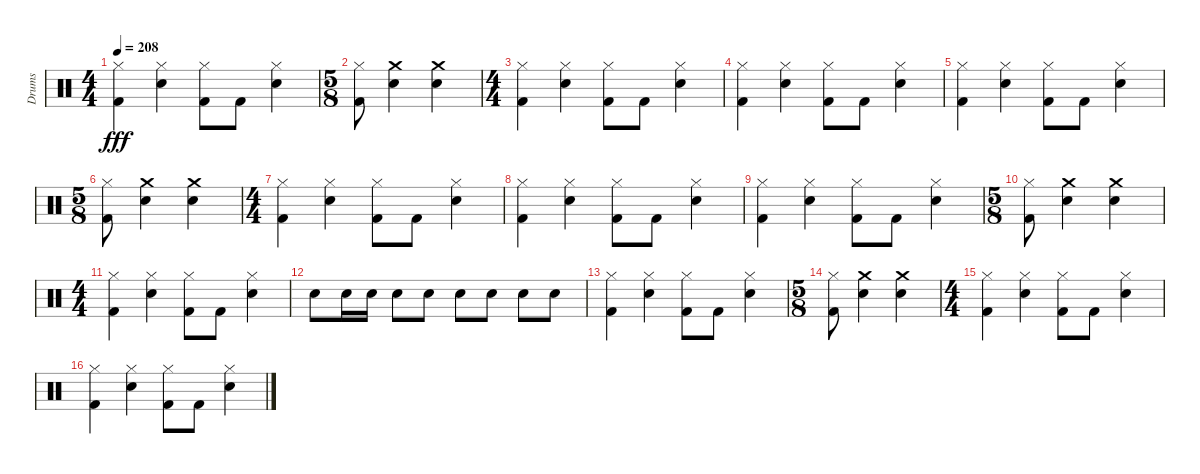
\track ("Drums" "Drums") {instrument percussion}
\staff {score}
\articulation defaults
\ts (4 4)
\tempo 208
\clef neutral
\ks c
("Hi-Hat (closed)" "Kick (hit) 2").4{dy fff} ("Snare (hit) 2" "Hi-Hat (closed)").4 ("Kick (hit) 2" "Hi-Hat (closed)").8 "Kick (hit) 2".8 ("Hi-Hat (closed)" "Snare (hit) 2").4 |
\ts (5 8)
("Hi-Hat (closed)" "Kick (hit) 2").8 ("Snare (hit) 2" "Crash medium (hit)").4 ("Snare (hit) 2" "Crash medium (hit)").4 |
\ts (4 4)
("Hi-Hat (closed)" "Kick (hit) 2").4 ("Snare (hit) 2" "Hi-Hat (closed)").4 ("Kick (hit) 2" "Hi-Hat (closed)").8 "Kick (hit) 2".8 ("Snare (hit) 2" "Hi-Hat (closed)").4 |
("Hi-Hat (closed)" "Kick (hit) 2").4 ("Snare (hit) 2" "Hi-Hat (closed)").4 ("Kick (hit) 2" "Hi-Hat (closed)").8 "Kick (hit) 2".8 ("Snare (hit) 2" "Hi-Hat (closed)").4 |
("Kick (hit) 2" "Hi-Hat (closed)").4 ("Snare (hit) 2" "Hi-Hat (closed)").4 ("Kick (hit) 2" "Hi-Hat (closed)").8 "Kick (hit) 2".8 ("Snare (hit) 2" "Hi-Hat (closed)").4 |
\ts (5 8)
("Hi-Hat (closed)" "Kick (hit) 2").8 ("Snare (hit) 2" "Crash medium (hit)").4 ("Crash medium (hit)" "Snare (hit) 2").4 |
\ts (4 4)
("Kick (hit) 2" "Hi-Hat (closed)").4 ("Snare (hit) 2" "Hi-Hat (closed)").4 ("Kick (hit) 2" "Hi-Hat (closed)").8 "Kick (hit) 2".8 ("Snare (hit) 2" "Hi-Hat (closed)").4 |
("Hi-Hat (closed)" "Kick (hit) 2").4 ("Snare (hit) 2" "Hi-Hat (closed)").4 ("Hi-Hat (closed)" "Kick (hit) 2").8 "Kick (hit) 2".8 ("Snare (hit) 2" "Hi-Hat (closed)").4 |
("Hi-Hat (closed)" "Kick (hit) 2").4 ("Snare (hit) 2" "Hi-Hat (closed)").4 ("Kick (hit) 2" "Hi-Hat (closed)").8 "Kick (hit) 2".8 ("Hi-Hat (closed)" "Snare (hit) 2").4 |
\ts (5 8)
("Hi-Hat (closed)" "Kick (hit) 2").8 ("Snare (hit) 2" "Crash medium (hit)").4 ("Snare (hit) 2" "Crash medium (hit)").4 |
\ts (4 4)
("Hi-Hat (closed)" "Kick (hit) 2").4 ("Snare (hit) 2" "Hi-Hat (closed)").4 ("Kick (hit) 2" "Hi-Hat (closed)").8 "Kick (hit) 2".8 ("Snare (hit) 2" "Hi-Hat (closed)").4 |
"Snare (hit) 2".8 "Snare (hit) 2".16 "Snare (hit) 2".16 "Snare (hit) 2".8 "Snare (hit) 2".8 "Snare (hit) 2".8 "Snare (hit) 2".8 "Snare (hit) 2".8 "Snare (hit) 2".8 |
("Kick (hit) 2" "Hi-Hat (closed)").4 ("Hi-Hat (closed)" "Snare (hit) 2").4 ("Kick (hit) 2" "Hi-Hat (closed)").8 "Kick (hit) 2".8 ("Snare (hit) 2" "Hi-Hat (closed)").4 |
\ts (5 8)
("Hi-Hat (closed)" "Kick (hit) 2").8 ("Snare (hit) 2" "Crash medium (hit)").4 ("Snare (hit) 2" "Crash medium (hit)").4 |
\ts (4 4)
("Kick (hit) 2" "Hi-Hat (closed)").4 ("Snare (hit) 2" "Hi-Hat (closed)").4 ("Kick (hit) 2" "Hi-Hat (closed)").8 "Kick (hit) 2".8 ("Snare (hit) 2" "Hi-Hat (closed)").4 |
("Hi-Hat (closed)" "Kick (hit) 2").4 ("Snare (hit) 2" "Hi-Hat (closed)").4 ("Hi-Hat (closed)" "Kick (hit) 2").8 "Kick (hit) 2".8 ("Snare (hit) 2" "Hi-Hat (closed)").4
